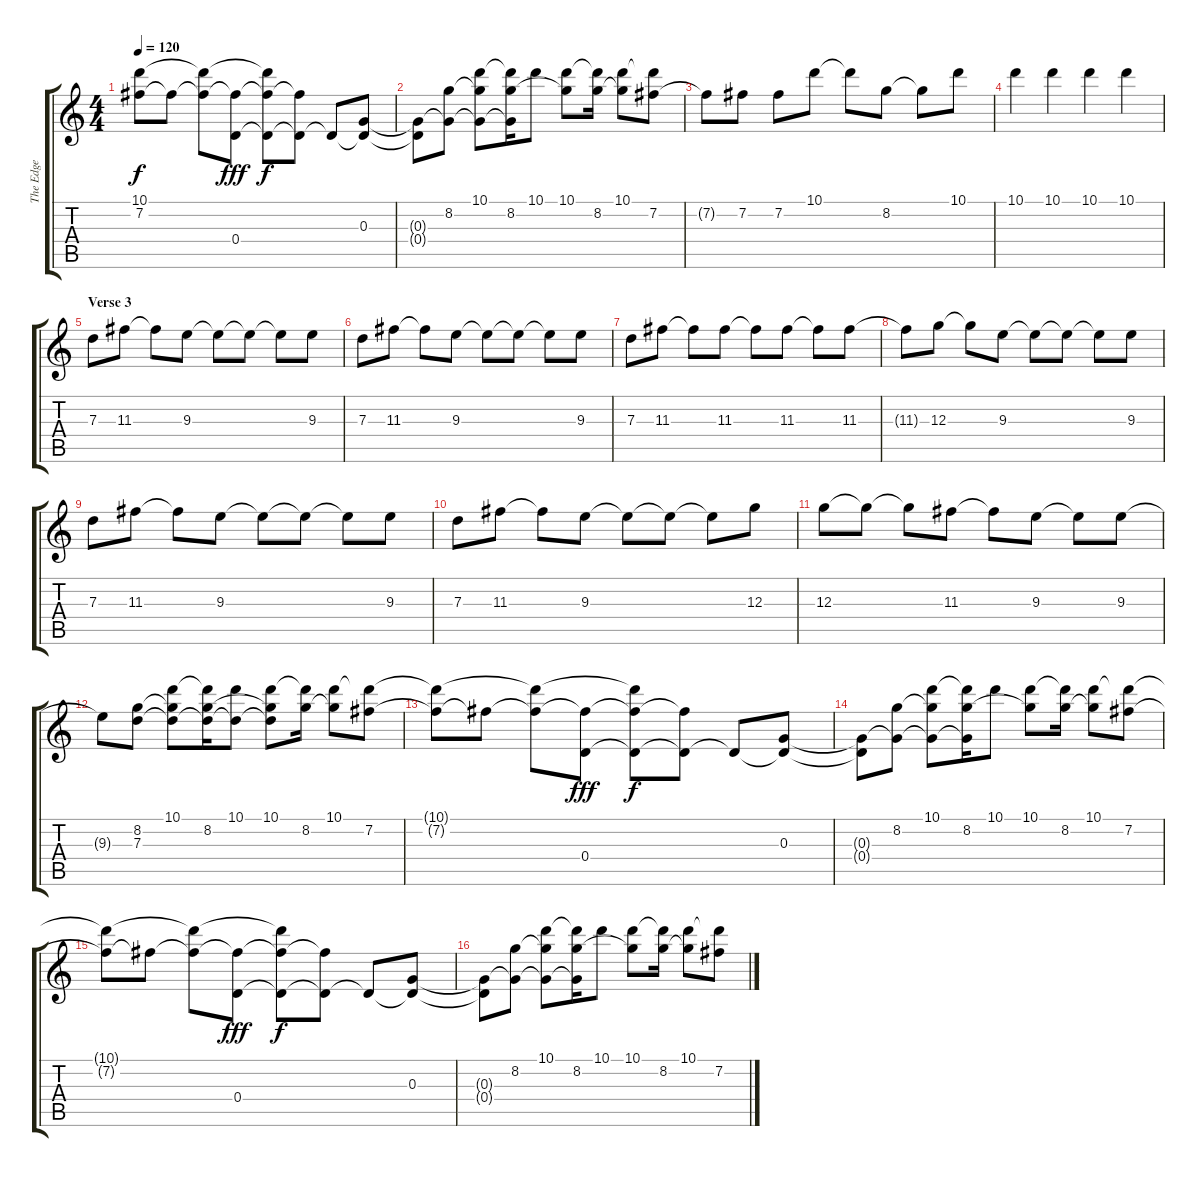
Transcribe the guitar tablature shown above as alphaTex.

\track ("The Edge" "The Edge") {instrument overdrivenguitar}
\staff {score tabs}
\tuning (E4 B3 G3 D3 A2 E2) {hide}
\ts (4 4)
\tempo 120
\clef g2
\ks c
(10.1{t} 7.2{t}).8{dy f} 7.2{t}.8 (10.1{t} 7.2{t}).8 (7.2{t} 0.4).8{dy fff} (10.1{t} 7.2{t} 0.4{t}).8{dy f} (7.2{t} 0.4{t}).8 0.4{t}.8 (0.3 0.4{t}).8 |
(0.3{t} 0.4{t}).8 (8.2 0.3{t}).8 (10.1 8.2{t} 0.3{t}).8 (10.1{t} 8.2 0.3{t}).16 10.1.8 (10.1 8.2{t}).8 (10.1{t} 8.2).16 (10.1 8.2{t}).8 (10.1{t} 7.2).8 |
7.2{t}.8 7.2.8 7.2.8 10.1.8 10.1{t}.8 8.2.8 8.2{t}.8 10.1.8 |
10.1.4 10.1.4 10.1.4 10.1.4 |
\section ("" "Verse 3")
7.3.8{volume 13} 11.3.8 11.3{t}.8 9.3.8 9.3{t}.8 9.3{t}.8 9.3{t}.8 9.3.8 |
7.3.8 11.3.8 11.3{t}.8 9.3.8 9.3{t}.8 9.3{t}.8 9.3{t}.8 9.3.8 |
7.3.8 11.3.8 11.3{t}.8 11.3.8 11.3{t}.8 11.3.8 11.3{t}.8 11.3.8 |
11.3{t}.8 12.3.8 12.3{t}.8 9.3.8 9.3{t}.8 9.3{t}.8 9.3{t}.8 9.3.8 |
7.3.8 11.3.8 11.3{t}.8 9.3.8 9.3{t}.8 9.3{t}.8 9.3{t}.8 9.3.8 |
7.3.8 11.3.8 11.3{t}.8 9.3.8 9.3{t}.8 9.3{t}.8 9.3{t}.8 12.3.8 |
12.3.8 12.3{t}.8 12.3{t}.8 11.3.8 11.3{t}.8 9.3.8 9.3{t}.8 9.3.8 |
9.3{t}.8 (8.2 7.3).8{volume 16} (10.1 8.2{t} 7.3{t}).8 (10.1{t} 8.2 7.3{t}).16 (10.1 7.3{t}).8 (10.1 8.2{t} 7.3{t}).8 (10.1{t} 8.2).16 (10.1 8.2{t}).8 (10.1{t} 7.2).8 |
(10.1{t} 7.2{t}).8 7.2{t}.8 (10.1{t} 7.2{t}).8 (7.2{t} 0.4).8{dy fff} (10.1{t} 7.2{t} 0.4{t}).8{dy f} (7.2{t} 0.4{t}).8 0.4{t}.8 (0.3 0.4{t}).8 |
(0.3{t} 0.4{t}).8 (8.2 0.3{t}).8 (10.1 8.2{t} 0.3{t}).8 (10.1{t} 8.2 0.3{t}).16 10.1.8 (10.1 8.2{t}).8 (10.1{t} 8.2).16 (10.1 8.2{t}).8 (10.1{t} 7.2).8 |
(10.1{t} 7.2{t}).8 7.2{t}.8 (10.1{t} 7.2{t}).8 (7.2{t} 0.4).8{dy fff} (10.1{t} 7.2{t} 0.4{t}).8{dy f} (7.2{t} 0.4{t}).8 0.4{t}.8 (0.3 0.4{t}).8 |
(0.3{t} 0.4{t}).8 (8.2 0.3{t}).8 (10.1 8.2{t} 0.3{t}).8 (10.1{t} 8.2 0.3{t}).16 10.1.8 (10.1 8.2{t}).8 (10.1{t} 8.2).16 (10.1 8.2{t}).8 (10.1{t} 7.2).8
